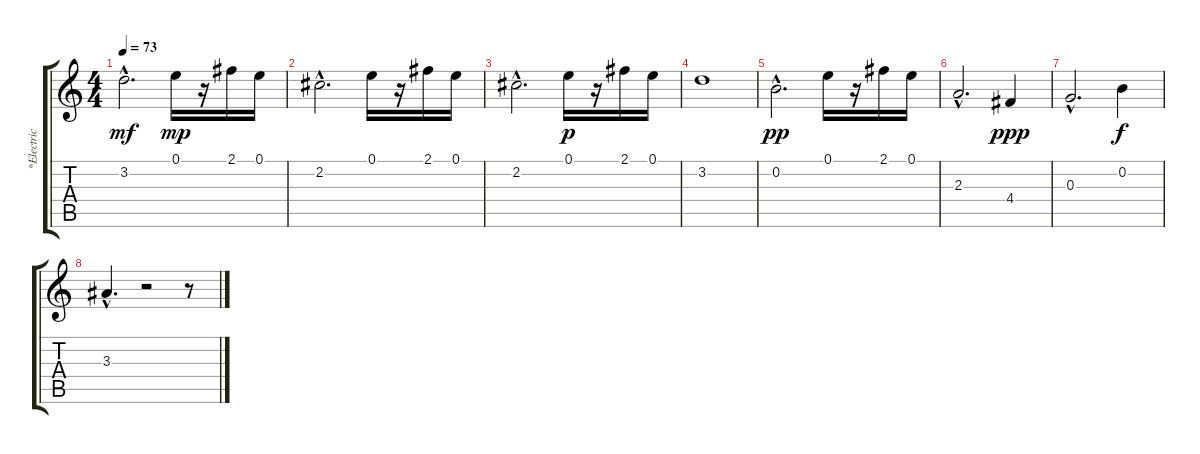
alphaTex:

\track ("*Electric Guitar 5" "*Electric ") {instrument electricguitarclean}
\staff {score tabs}
\tuning (E4 B3 G3 D3 A2 E2) {hide}
\ts (4 4)
\tempo 73
\clef g2
\ks c
3.2{hac}.2{d dy mf} 0.1.16{dy mp} r.16 2.1.16 0.1.16 |
2.2{hac}.2{d} 0.1.16 r.16 2.1.16 0.1.16 |
2.2{hac}.2{d} 0.1.16{dy p} r.16 2.1.16 0.1.16 |
3.2.1 |
0.2{hac}.2{d dy pp} 0.1.16 r.16 2.1.16 0.1.16 |
2.3{hac}.2{d} 4.4.4{dy ppp} |
0.3{hac}.2{d} 0.2.4{dy f} |
3.3{hac}.4{d} r.2 r.8
